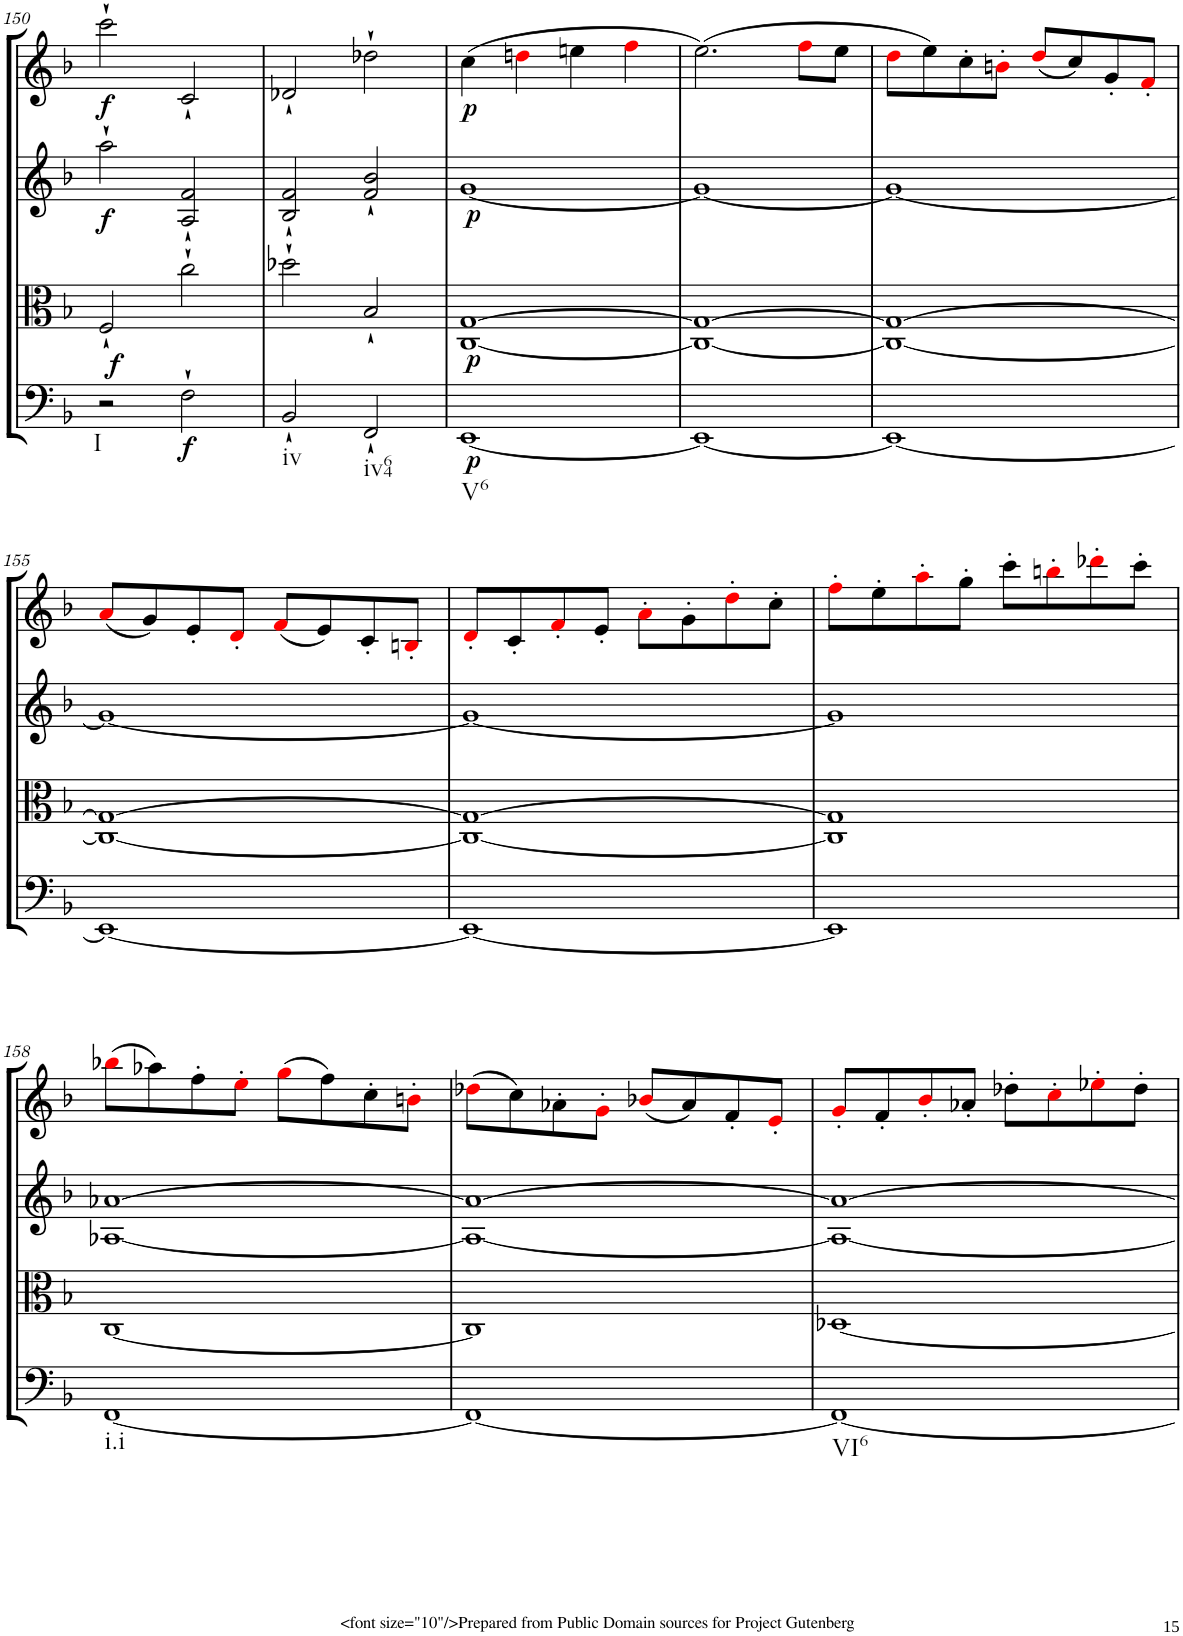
**kern	**dynam	**kern	**dynam	**kern	**dynam	**kern	**dynam
*part4	*part4	*part3	*part3	*part2	*part2	*part1	*part1
*staff4	*staff4	*staff3	*staff3	*staff2	*staff2	*staff1	*staff1
*I"Cello	*	*I"Viola	*	*I"2nd Violin	*	*I"1st Violin	*
*	*	*I'Vla	*	*I'Vln	*	*I'Vln	*
!!LO:PB:g=z
*clefF4	*	*clefC3	*	*clefG2	*	*clefG2	*
*k[b-]	*	*k[b-]	*	*k[b-]	*	*k[b-]	*
*M4/4	*	*M4/4	*	*M4/4	*	*M4/4	*
*met(c)	*	*met(c)	*	*met(c)	*	*met(c)	*
=150	=150	=150	=150	=150	=150	=150	=150
!LO:TX:b:t=I	!	!	!	!	!	!	!
!	!	!	!LO:DY:b	!	!LO:DY:b	!	!LO:DY:b
2r	.	2F`/	f	2aa`\	f	2ccc`\	f
!	!LO:DY:b	!	!	!	!	!	!
2F`\	f	2cc`\	.	2A/` 2f/`	.	2c`/	.
=151	=151	=151	=151	=151	=151	=151	=151
!LO:TX:b:t=iv	!	!	!	!	!	!	!
2BB-`/	.	2dd-X`\	.	2B-/` 2f/`	.	2d-X`/	.
!LO:TX:b:t=iv64	!	!	!	!	!	!	!
2FF`/	.	2B-`/	.	2f/` 2b-/`	.	2dd-X`\	.
=152	=152	=152	=152	=152	=152	=152	=152
!LO:TX:b:t=V6	!	!	!	!	!	!	!
!	!LO:DY:b	!	!LO:DY:b	!	!LO:DY:b	!	!LO:DY:b
[1EE	p	[1C [1G	p	[1g	p	(4cc\	p
.	.	.	.	.	.	4ddni\	.
.	.	.	.	.	.	4een\	.
.	.	.	.	.	.	4ffi\	.
=153	=153	=153	=153	=153	=153	=153	=153
1EE_	.	1C_ 1G_	.	1g_	.	(2.ee\)	.
.	.	.	.	.	.	8ffi\L	.
.	.	.	.	.	.	8ee\J	.
=154	=154	=154	=154	=154	=154	=154	=154
1EE_	.	1C_ 1G_	.	1g_	.	8ddi\L	.
.	.	.	.	.	.	8ee\)	.
.	.	.	.	.	.	8cc'\	.
.	.	.	.	.	.	8bn'i\J	.
.	.	.	.	.	.	(8ddi/L	.
.	.	.	.	.	.	8cc/)	.
.	.	.	.	.	.	8g'/	.
.	.	.	.	.	.	8f'i/J	.
!!LO:LB:g=z
=155	=155	=155	=155	=155	=155	=155	=155
1EE_	.	1C_ 1G_	.	1g_	.	(8ai/L	.
.	.	.	.	.	.	8g/)	.
.	.	.	.	.	.	8e'/	.
.	.	.	.	.	.	8d'i/J	.
.	.	.	.	.	.	(8fi/L	.
.	.	.	.	.	.	8e/)	.
.	.	.	.	.	.	8c'/	.
.	.	.	.	.	.	8Bn'i/J	.
=156	=156	=156	=156	=156	=156	=156	=156
1EE_	.	1C_ 1G_	.	1g_	.	8d'i/L	.
.	.	.	.	.	.	8c'/	.
.	.	.	.	.	.	8f'i/	.
.	.	.	.	.	.	8e'/J	.
.	.	.	.	.	.	8a'i\L	.
.	.	.	.	.	.	8g'\	.
.	.	.	.	.	.	8dd'i\	.
.	.	.	.	.	.	8cc'\J	.
=157	=157	=157	=157	=157	=157	=157	=157
1EE]	.	1C] 1G]	.	1g]	.	8ff'i\L	.
.	.	.	.	.	.	8ee'\	.
.	.	.	.	.	.	8aa'i\	.
.	.	.	.	.	.	8gg'\J	.
.	.	.	.	.	.	8ccc'\L	.
.	.	.	.	.	.	8bbn'i\	.
.	.	.	.	.	.	8ddd-X'i\	.
.	.	.	.	.	.	8ccc'\J	.
!!LO:LB:g=z
=158	=158	=158	=158	=158	=158	=158	=158
!LO:TX:b:t=i.i	!	!	!	!	!	!	!
[1FF	.	[1C	.	[1A-X [1a-X	.	(8bb-Xi\L	.
.	.	.	.	.	.	8aa-X\)	.
.	.	.	.	.	.	8ff'\	.
.	.	.	.	.	.	8ee'i\J	.
.	.	.	.	.	.	(8ggi\L	.
.	.	.	.	.	.	8ff\)	.
.	.	.	.	.	.	8cc'\	.
.	.	.	.	.	.	8bn'i\J	.
=159	=159	=159	=159	=159	=159	=159	=159
1FF_	.	1C]	.	1A-_ 1a-_	.	(8dd-Xi\L	.
.	.	.	.	.	.	8cc\)	.
.	.	.	.	.	.	8a-X'\	.
.	.	.	.	.	.	8g'i\J	.
.	.	.	.	.	.	(8b-Xi/L	.
.	.	.	.	.	.	8a-/)	.
.	.	.	.	.	.	8f'/	.
.	.	.	.	.	.	8e'i/J	.
=160	=160	=160	=160	=160	=160	=160	=160
!LO:TX:b:t=VI6	!	!	!	!	!	!	!
1FF_	.	[1D-X	.	1A-_ 1a-_	.	8g'i/L	.
.	.	.	.	.	.	8f'/	.
.	.	.	.	.	.	8b-'i/	.
.	.	.	.	.	.	8a-X'/J	.
.	.	.	.	.	.	8dd-X'\L	.
.	.	.	.	.	.	8cc'i\	.
.	.	.	.	.	.	8ee-X'i\	.
.	.	.	.	.	.	8dd-'\J	.
=	=	=	=	=	=	=	=
*-	*-	*-	*-	*-	*-	*-	*-
